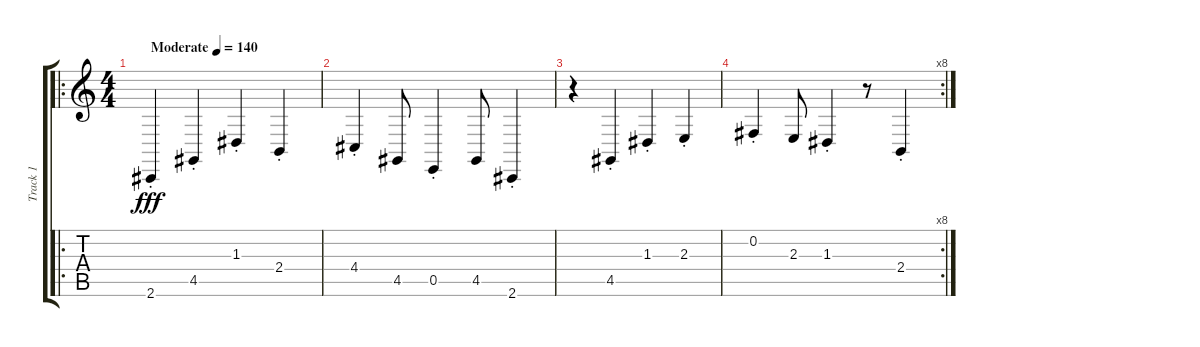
\track ("Track 1" "Track 1") {instrument lead2sawtooth}
\staff {score tabs}
\tuning (B3 Gb3 D3 A2 E2 B1) {hide}
\ro
\ts (4 4)
\tempo (140 "Moderate")
\clef g2
\ks c
2.6{st}.4{dy fff instrument lead2sawtooth} 4.5{st}.4 1.3{st}.4 2.4{st}.4 |
4.4{st}.4 4.5.8 0.5{st}.4 4.5.8 2.6{st}.4 |
r.4 4.5{st}.4 1.3{st}.4 2.3{st}.4 |
\rc 8
0.2{st}.4 2.3.8 1.3{st}.4 r.8 2.4{st}.4
